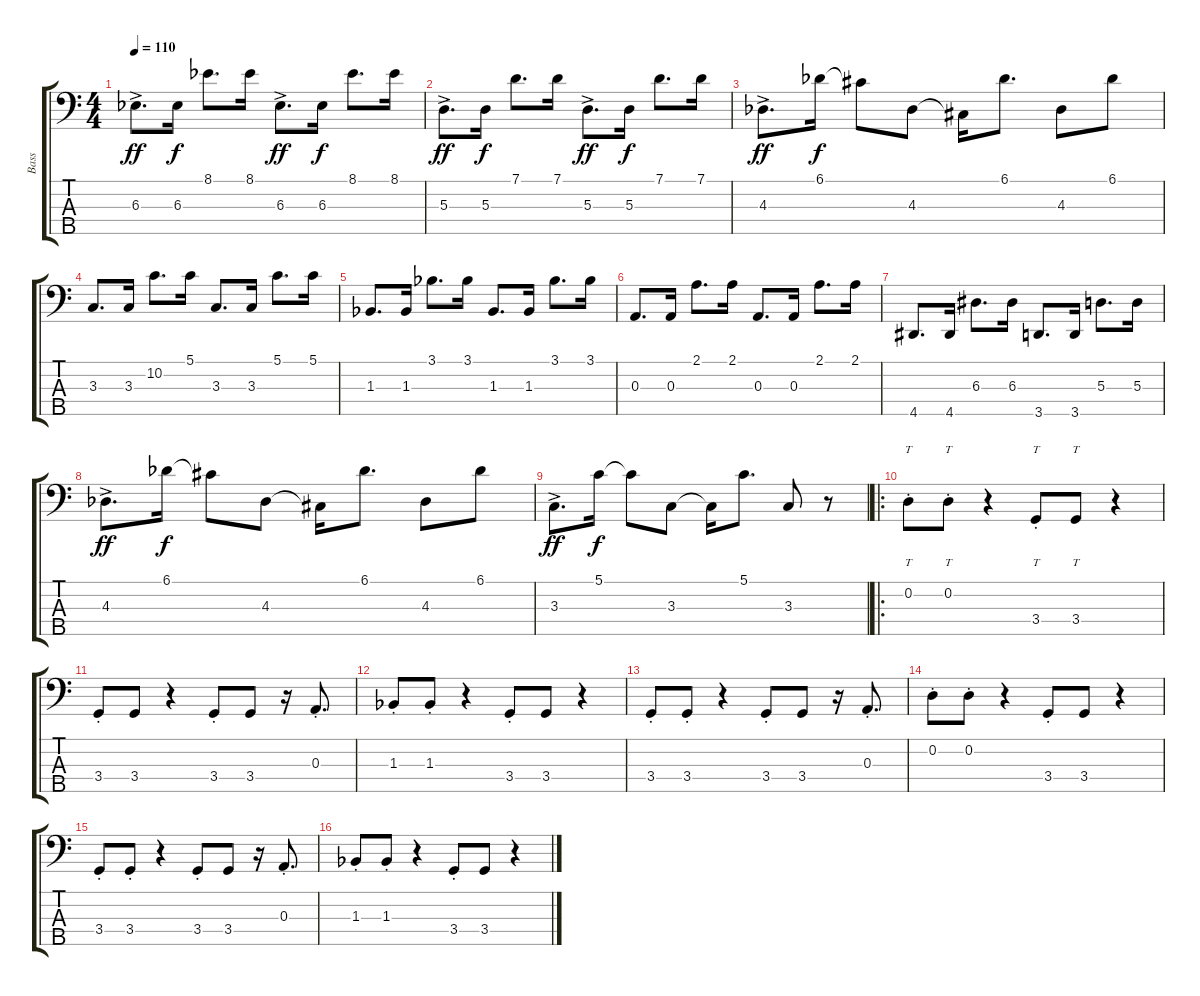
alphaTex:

\track ("Bass" "Bass") {instrument fretlessbass}
\staff {score tabs}
\tuning (G2 D2 A1 E1 B0) {hide}
\ts (4 4)
\tempo 110
\clef f4
\ks c
6.3{ac acc b}.8{d dy ff} 6.3{acc b}.16{dy f} 8.1{acc b}.8{d} 8.1{acc b}.16 6.3{ac acc b}.8{d dy ff} 6.3{acc b}.16{dy f} 8.1{acc b}.8{d} 8.1{acc b}.16 |
5.3{ac}.8{d dy ff} 5.3.16{dy f} 7.1.8{d} 7.1.16 5.3{ac}.8{d dy ff} 5.3.16{dy f} 7.1.8{d} 7.1.16 |
4.3{ac acc b}.8{d dy ff} 6.1{acc b}.16{dy f} 6.1{t}.8 4.3{acc b}.8 4.3{t}.16 6.1{acc b}.8{d} 4.3{acc b}.8 6.1{acc b}.8 |
3.3.8{d} 3.3.16 10.2.8{d} 5.1.16 3.3.8{d} 3.3.16 5.1.8{d} 5.1.16 |
1.3{acc b}.8{d} 1.3{acc b}.16 3.1{acc b}.8{d} 3.1{acc b}.16 1.3{acc b}.8{d} 1.3{acc b}.16 3.1{acc b}.8{d} 3.1{acc b}.16 |
0.3.8{d} 0.3.16 2.1.8{d} 2.1.16 0.3.8{d} 0.3.16 2.1.8{d} 2.1.16 |
4.5.8{d} 4.5.16 6.3.8{d} 6.3.16 3.5.8{d} 3.5.16 5.3.8{d} 5.3.16 |
4.3{ac acc b}.8{d dy ff} 6.1{acc b}.16{dy f} 6.1{t}.8 4.3{acc b}.8 4.3{t}.16 6.1{acc b}.8{d} 4.3{acc b}.8 6.1{acc b}.8 |
3.3{ac}.8{d dy ff} 5.1.16{dy f} 5.1{t}.8 3.3.8 3.3{t}.16 5.1.8{d} 3.3.8 r.8 |
\ro
0.2{st}.8{tt} 0.2{st}.8{tt} r.4 3.4{st}.8{tt} 3.4.8{tt} r.4 |
3.4{st}.8 3.4.8 r.4 3.4{st}.8 3.4.8 r.16 0.3{st}.8{d} |
1.3{st acc b}.8 1.3{st acc b}.8 r.4 3.4{st}.8 3.4.8 r.4 |
3.4{st}.8 3.4{st}.8 r.4 3.4{st}.8 3.4.8 r.16 0.3{st}.8{d} |
0.2{st}.8 0.2{st}.8 r.4 3.4{st}.8 3.4.8 r.4 |
3.4{st}.8 3.4{st}.8 r.4 3.4{st}.8 3.4.8 r.16 0.3{st}.8{d} |
1.3{st acc b}.8 1.3{st acc b}.8 r.4 3.4{st}.8 3.4.8 r.4
